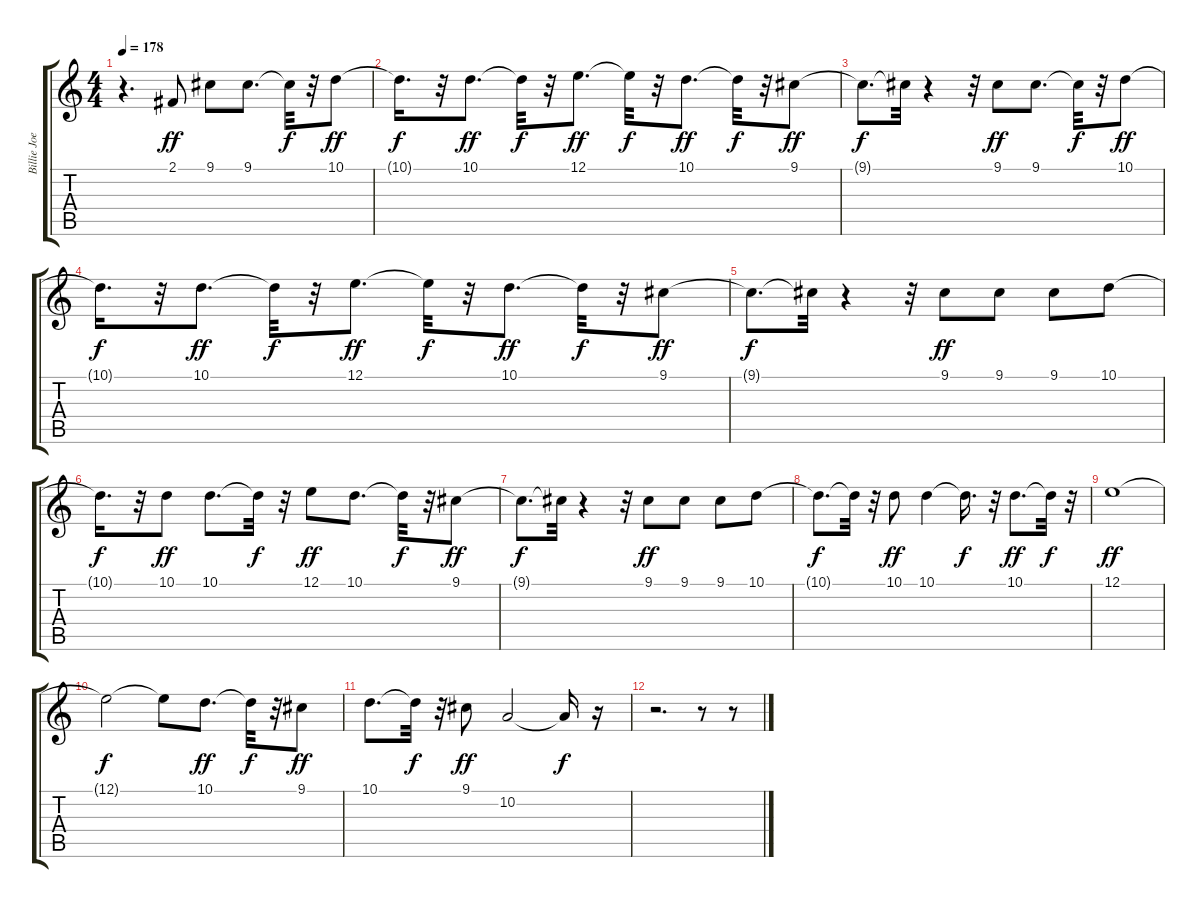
\track ("Billie Joe - Vocals" "Billie Joe") {instrument lead6voice}
\staff {score tabs}
\tuning (E4 B3 G3 D3 A2 E2) {hide}
\ts (4 4)
\tempo 178
\clef g2
\ks c
r.4{d dy f} 2.1.8{dy ff} 9.1.8 9.1.8{d} 9.1{t}.32{dy f} r.32 10.1.8{dy ff} |
10.1{t}.16{d dy f} r.32 10.1.8{d dy ff} 10.1{t}.32{dy f} r.32 12.1.8{d dy ff} 12.1{t}.32{dy f} r.32 10.1.8{d dy ff} 10.1{t}.32{dy f} r.32 9.1.8{dy ff} |
9.1{t}.8{d dy f} 9.1{t}.32 r.4 r.32 9.1.8{dy ff} 9.1.8{d} 9.1{t}.32{dy f} r.32 10.1.8{dy ff} |
10.1{t}.16{d dy f} r.32 10.1.8{d dy ff} 10.1{t}.32{dy f} r.32 12.1.8{d dy ff} 12.1{t}.32{dy f} r.32 10.1.8{d dy ff} 10.1{t}.32{dy f} r.32 9.1.8{dy ff} |
9.1{t}.8{d dy f} 9.1{t}.32 r.4 r.32 9.1.8{dy ff} 9.1.8 9.1.8 10.1.8 |
10.1{t}.16{d dy f} r.32 10.1.8{dy ff} 10.1.8{d} 10.1{t}.32{dy f} r.32 12.1.8{dy ff} 10.1.8{d} 10.1{t}.32{dy f} r.32 9.1.8{dy ff} |
9.1{t}.8{d dy f} 9.1{t}.32 r.4 r.32 9.1.8{dy ff} 9.1.8 9.1.8 10.1.8 |
10.1{t}.8{d dy f} 10.1{t}.32 r.32 10.1.8{dy ff} 10.1.4 10.1{t}.16{d dy f} r.32 10.1.8{d dy ff} 10.1{t}.32{dy f} r.32 |
12.1.1{dy ff} |
12.1{t}.2{dy f} 12.1{t}.8 10.1.8{d dy ff} 10.1{t}.32{dy f} r.32 9.1.8{dy ff} |
10.1.8{d} 10.1{t}.32{dy f} r.32 9.1.8{dy ff} 10.2.2 10.2{t}.16{dy f} r.16 |
r.2{d} r.8 r.8
